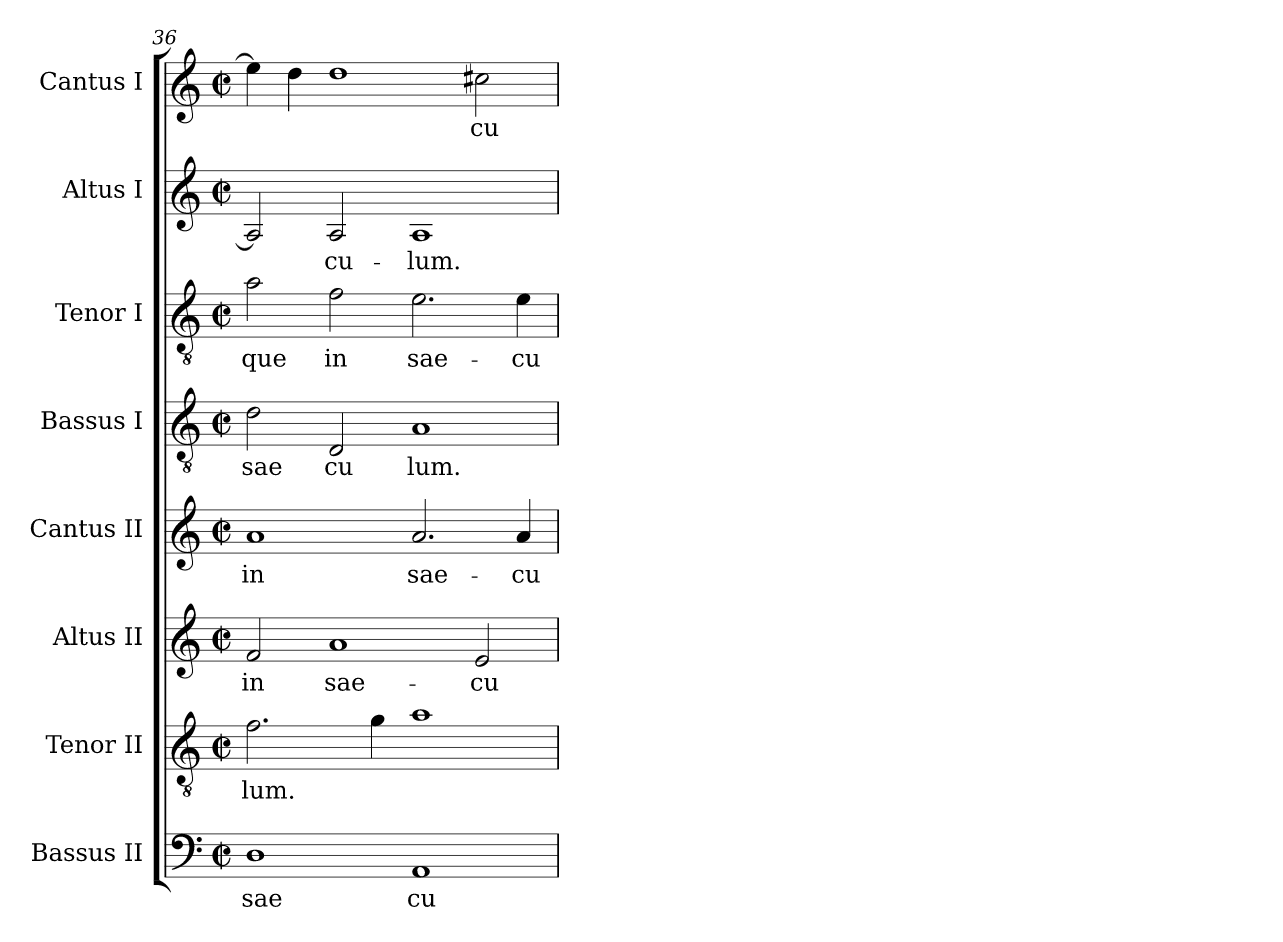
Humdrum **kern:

**kern	**text	**kern	**text	**kern	**text	**kern	**text	**kern	**text	**kern	**text	**kern	**text	**kern	**text
*part8	*part8	*part7	*part7	*part6	*part6	*part5	*part5	*part4	*part4	*part3	*part3	*part2	*part2	*part1	*part1
*staff8	*staff8	*staff7	*staff7	*staff6	*staff6	*staff5	*staff5	*staff4	*staff4	*staff3	*staff3	*staff2	*staff2	*staff1	*staff1
*I"Bassus II	*	*I"Tenor II	*	*I"Altus II	*	*I"Cantus II	*	*I"Bassus I	*	*I"Tenor I	*	*I"Altus I	*	*I"Cantus I	*
*clefF4	*	*clefGv2	*	*clefG2	*	*clefG2	*	*clefGv2	*	*clefGv2	*	*clefG2	*	*clefG2	*
*M2/2	*	*M2/2	*	*M2/2	*	*M2/2	*	*M2/2	*	*M2/2	*	*M2/2	*	*M2/2	*
*met(c|)	*	*met(c|)	*	*met(c|)	*	*met(c|)	*	*met(c|)	*	*met(c|)	*	*met(c|)	*	*met(c|)	*
=36	=36	=36	=36	=36	=36	=36	=36	=36	=36	=36	=36	=36	=36	=36	=36
!	!LO:LY:b:cj	!	!LO:LY:b	!	!LO:LY:b:cj	!	!LO:LY:b:cj	!	!LO:LY:b:cj	!	!LO:LY:b:cj	!	!	!	!
1D	sae	2.f\	-lum.	2f/	in	1a	in	2d\	sae	2a\	-que	2A/]	.	4ee\]	.
.	.	.	.	.	.	.	.	.	.	.	.	.	.	4dd\	.
!	!	!	!	!	!LO:LY:b:cj	!	!	!	!LO:LY:b:cj	!	!LO:LY:b:cj	!	!LO:LY:b:cj	!	!
.	.	.	.	1a	sae-	.	.	2D/	cu	2f\	in	2A/	-cu-	1dd	.
.	.	4g\	.	.	.	.	.	.	.	.	.	.	.	.	.
!	!LO:LY:b:cj	!	!	!	!	!	!LO:LY:b:cj	!	!LO:LY:b:cj	!	!LO:LY:b:cj	!	!LO:LY:b:cj	!	!
1AA	cu	1a	.	.	.	2.a/	sae-	1A	lum.	2.e\	sae-	1A	-lum.	.	.
!	!	!	!	!	!LO:LY:b:cj	!	!	!	!	!	!	!	!	!	!LO:LY:b:cj
.	.	.	.	2e/	-cu-	.	.	.	.	.	.	.	.	2cc#\	-cu-
!	!	!	!	!	!	!	!LO:LY:b:cj	!	!	!	!LO:LY:b:cj	!	!	!	!
.	.	.	.	.	.	4a/	-cu-	.	.	4e\	-cu-	.	.	.	.
=	=	=	=	=	=	=	=	=	=	=	=	=	=	=	=
*-	*-	*-	*-	*-	*-	*-	*-	*-	*-	*-	*-	*-	*-	*-	*-
